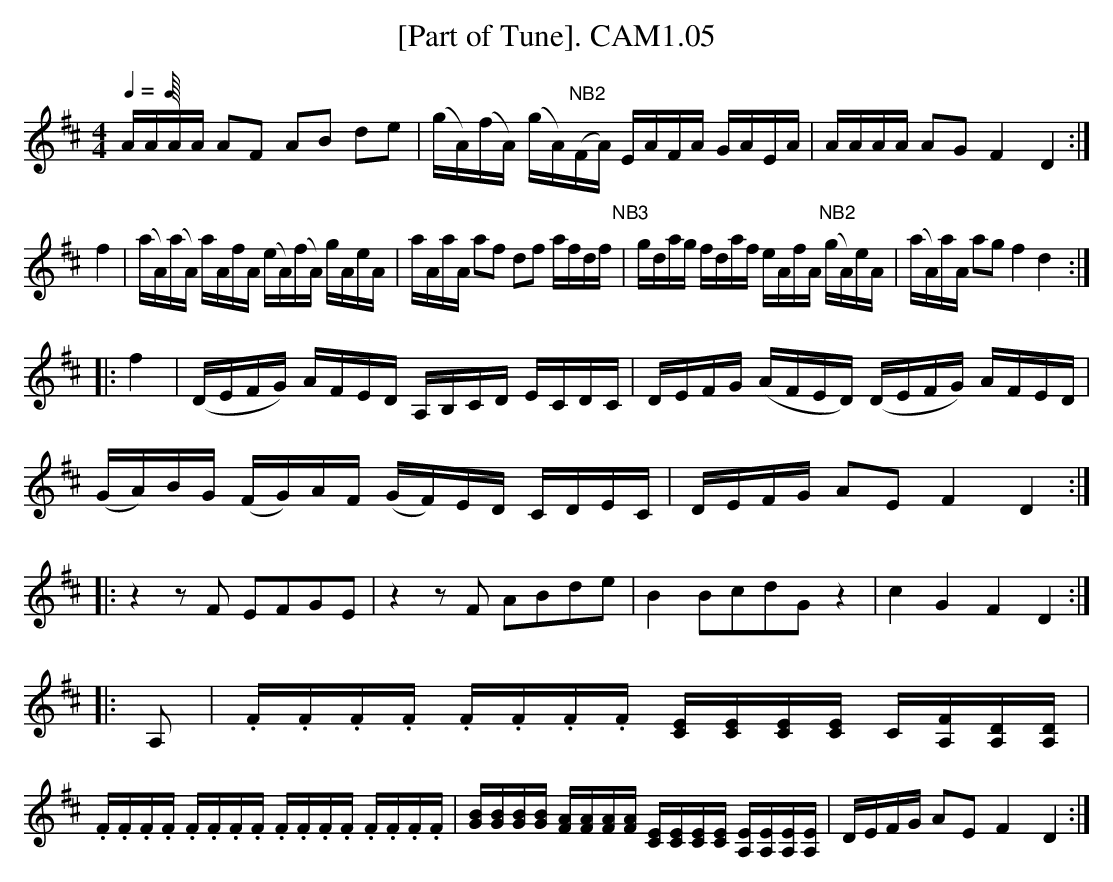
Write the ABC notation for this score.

X:1
T:[Part of Tune]. CAM1.05
M:4/4
L:1/8
Q:1/4/=80
K:D
A/A/A/A/ AF AB de|(g/A/)(f/A/) (g/A/)"NB2"(F/A/) E/A/F/A/ G/A/E/A/|A/A/A/A/ AG F2D2 :|
f2|(a/A/)(a/A/) a/A/f/A/ (e/A/)(f/A/) g/A/e/A/|a/A/a/A/ af df a/f/d/f/"NB3" |g/d/a/g/ f/d/a/f/ e/A/f/A/ "NB2"(g/A/)e/A/| (a/A/)a/A/ ag f2d2 :|
|: f2|(D/E/F/G/) A/F/E/D/ A,/B,/C/D/ E/C/D/C/|D/E/F/G/ (A/F/E/D/) (D/E/F/G/) A/F/E/D/|
(G/A/)B/G/ (F/G/)A/F/ (G/F/)E/D/ C/D/E/C/|D/E/F/G/ AE F2D2 :|
|: z2 zF EFGE|z2z F ABde|B2 BcdG z2|c2G2F2D2:|
|:A,|.F/.F/.F/.F/ .F/.F/.F/.F/ [E/C/][E/C/][E/C/][E/C/] C/[A,/F/][A,/D/][A,/D/]|/
.F/.F/.F/.F/ .F/.F/.F/.F/ .F/.F/.F/.F/ .F/.F/.F/.F/| \
[G/B/][G/B/][G/B/][G/B/] [F/A/][F/A/][F/A/][F/A/] [C/E/][C/E/][C/E/][C/E/] [E/A,/][E/A,/][E/A,/][E/A,/]|D/E/F/G/ AE F2D2:|
